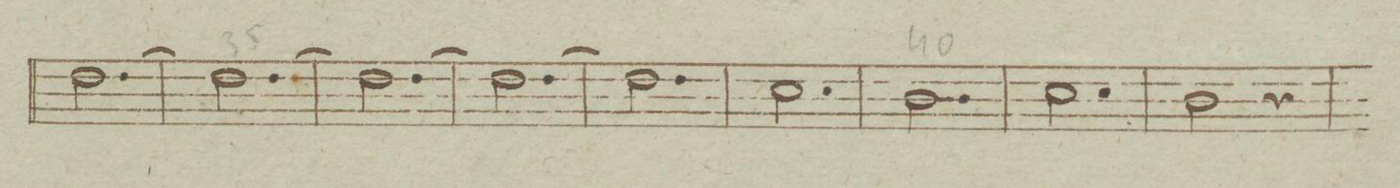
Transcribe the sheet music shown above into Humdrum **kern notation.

**kern	**dynam
*I"Clarinetto Secondo in B.	*
*clefG2	*
*k[b-e-]	*
*M3/4	*
[2.cc\	.
=35	=35
2.cc\_	.
=36	=36
2.cc\_	.
=37	=37
2.cc\_	.
=38	=38
2.cc\]	.
=39	=39
2.b-\	.
=40	=40
2.a\	.
=41	=41
2.b-\	.
=42	=42
2a\	.
4r	.
=43	=43
*-	*-
